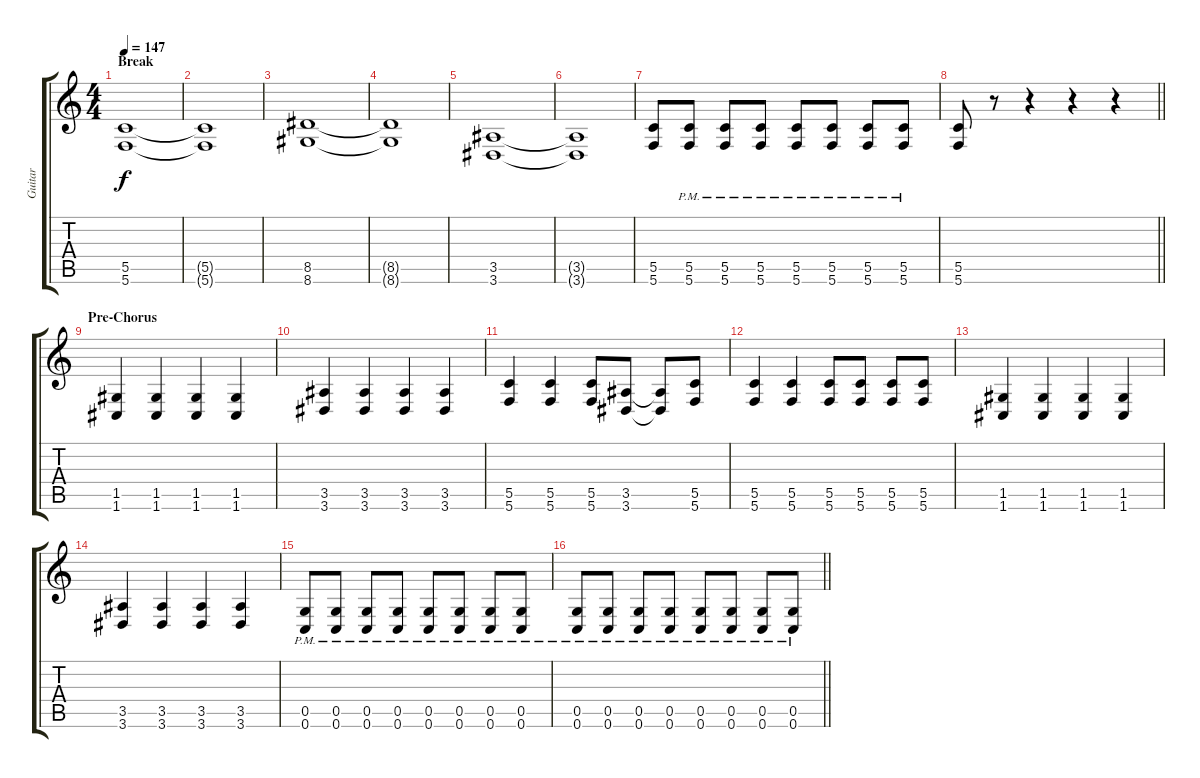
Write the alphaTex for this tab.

\track ("Guitar" "Guitar") {instrument distortionguitar}
\staff {score tabs}
\tuning (D4 A3 F3 C3 G2 C2) {hide}
\ts (4 4)
\section ("" "Break")
\tempo 147
\clef g2
\ks c
(5.5 5.6).1{dy f} |
(5.5{t} 5.6{t}).1 |
(8.5 8.6).1 |
(8.5{t} 8.6{t}).1 |
(3.5 3.6).1 |
(3.5{t} 3.6{t}).1 |
(5.5 5.6).8 (5.5{pm} 5.6{pm}).8 (5.5{pm} 5.6{pm}).8 (5.5{pm} 5.6{pm}).8 (5.5{pm} 5.6{pm}).8 (5.5{pm} 5.6{pm}).8 (5.5{pm} 5.6{pm}).8 (5.5{pm} 5.6{pm}).8 |
\barLineRight lightlight
(5.5 5.6).8 r.8 r.4 r.4 r.4 |
\section ("" "Pre-Chorus")
(1.5 1.6).4 (1.5 1.6).4 (1.5 1.6).4 (1.5 1.6).4 |
(3.5 3.6).4 (3.5 3.6).4 (3.5 3.6).4 (3.5 3.6).4 |
(5.5 5.6).4 (5.5 5.6).4 (5.5 5.6).8 (3.5 3.6).8 (3.5{t} 3.6{t}).8 (5.5 5.6).8 |
(5.5 5.6).4 (5.5 5.6).4 (5.5 5.6).8 (5.5 5.6).8 (5.5 5.6).8 (5.5 5.6).8 |
(1.5 1.6).4 (1.5 1.6).4 (1.5 1.6).4 (1.5 1.6).4 |
(3.5 3.6).4 (3.5 3.6).4 (3.5 3.6).4 (3.5 3.6).4 |
(0.5{pm} 0.6{pm}).8 (0.5{pm} 0.6{pm}).8 (0.5{pm} 0.6{pm}).8 (0.5{pm} 0.6{pm}).8 (0.5{pm} 0.6{pm}).8 (0.5{pm} 0.6{pm}).8 (0.5{pm} 0.6{pm}).8 (0.5{pm} 0.6{pm}).8 |
\barLineRight lightlight
(0.5{pm} 0.6{pm}).8 (0.5{pm} 0.6{pm}).8 (0.5{pm} 0.6{pm}).8 (0.5{pm} 0.6{pm}).8 (0.5{pm} 0.6{pm}).8 (0.5{pm} 0.6{pm}).8 (0.5{pm} 0.6{pm}).8 (0.5{pm} 0.6{pm}).8
